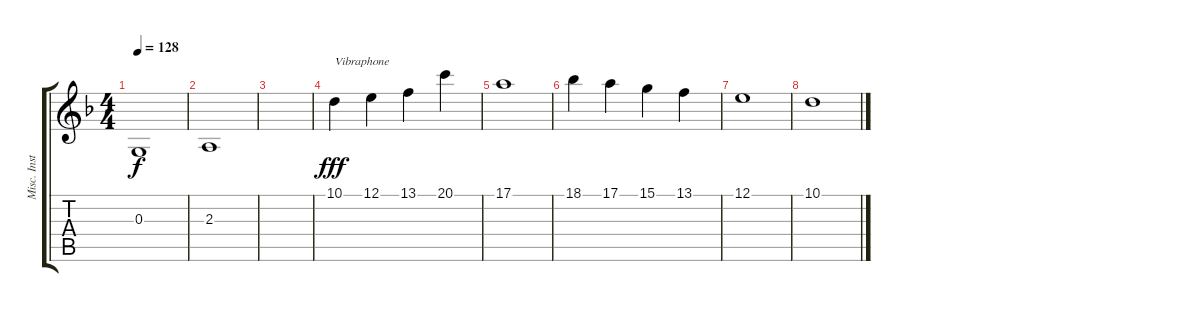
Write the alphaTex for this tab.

\track ("Misc. Instrumentation" "Misc. Inst") {instrument vibraphone}
\staff {score tabs}
\tuning (E4 B3 G3 D3 A2 E2) {hide}
\ts (4 4)
\tempo 128
\clef g2
\ks f
0.3.1{dy f} |
2.3.1 |
|
10.1.4{txt "Vibraphone" dy fff volume 16 balance 8 instrument vibraphone} 12.1.4 13.1.4 20.1.4 |
17.1.1 |
18.1.4 17.1.4 15.1.4 13.1.4 |
12.1.1 |
10.1.1
